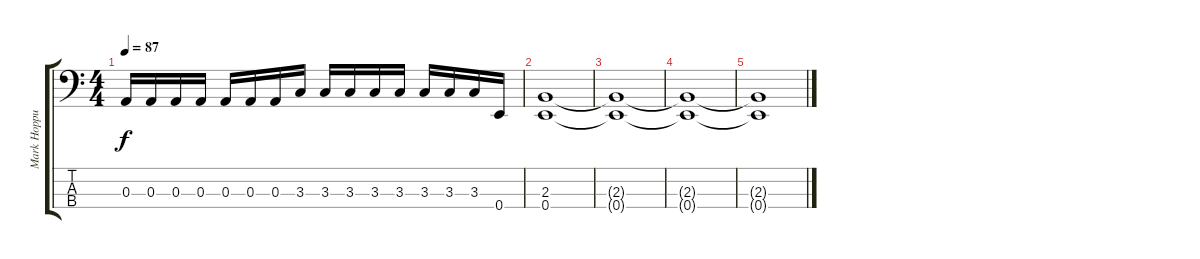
\track ("Mark Hoppus" "Mark Hoppu") {instrument distortionguitar}
\staff {score tabs}
\tuning (G2 D2 A1 E1) {hide}
\ts (4 4)
\tempo 87
\clef f4
\ks c
0.3.16{dy f} 0.3.16 0.3.16 0.3.16 0.3.16 0.3.16 0.3.16 3.3.16 3.3.16 3.3.16 3.3.16 3.3.16 3.3.16 3.3.16 3.3.16 0.4.16 |
(2.3 0.4).1{volume 0} |
(2.3{t} 0.4{t}).1 |
(2.3{t} 0.4{t}).1 |
(2.3{t} 0.4{t}).1
